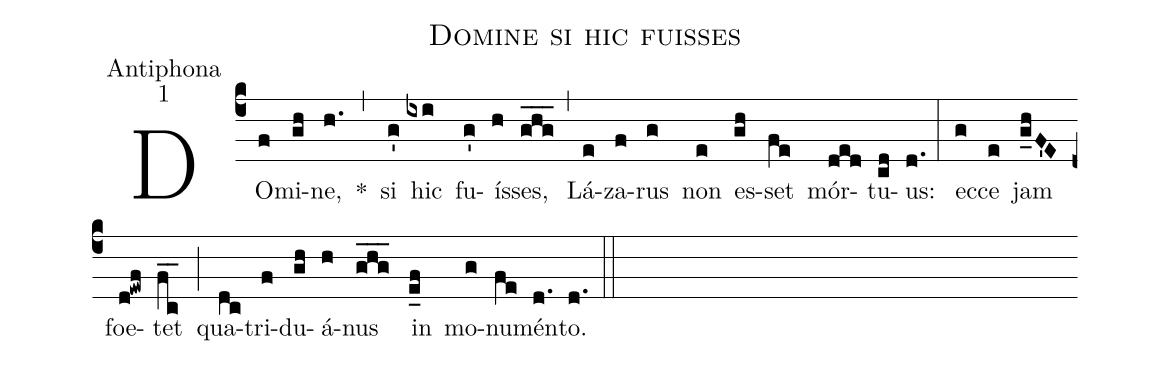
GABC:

name:Domine si hic fuisses;
office-part:Antiphona;
mode:1;
%%
(c4) DO(f)mi(gh)ne,(h.) *(,) si(g') hic(ixi) fu(g')ís(h)ses,(ghg___) (,) Lá(e)za(f)rus(g) non(e) es(gh)set(fe) mór(ded)tu(cd)us:(d.) (:) ec(g)ce(e) jam(g_hF'E) foe(d!ewf)tet(f_c_) (;) qua(dc)tri(f)du(gh)á(h)nus(ghg___) in(e_f) mo(g)nu(fe)mén(d.)to.(d.) (::)
